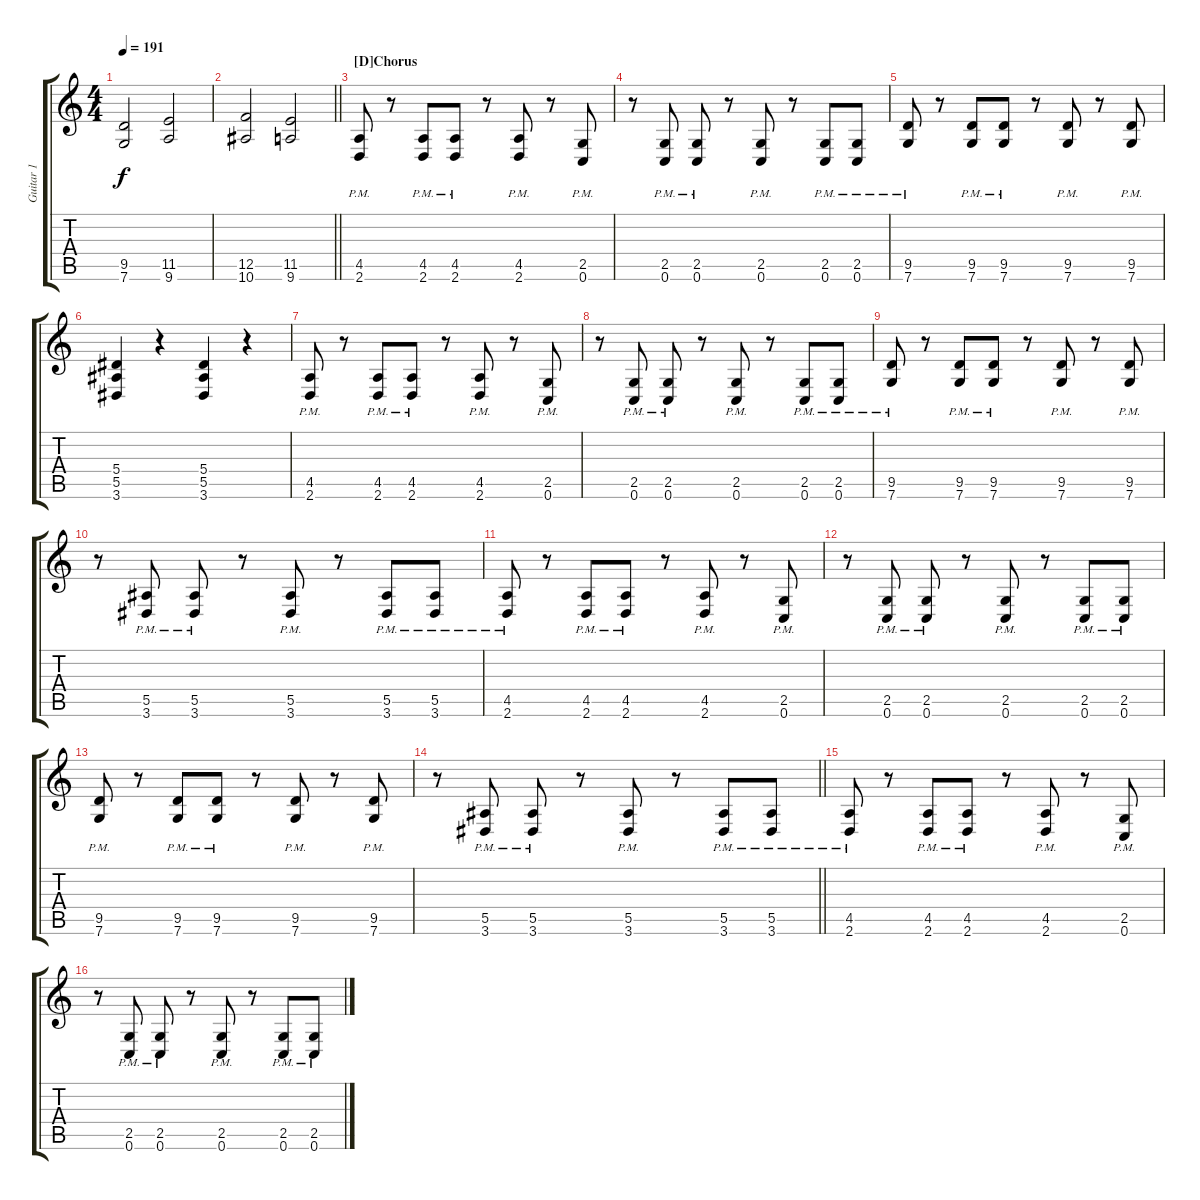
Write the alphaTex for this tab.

\track ("Guitar 1" "Guitar 1") {instrument distortionguitar}
\staff {score tabs}
\tuning (C4 G3 Eb3 Bb2 F2 C2) {hide}
\ts (4 4)
\tempo 191
\clef g2
\ks c
(9.5 7.6).2{dy f} (11.5 9.6).2 |
\barLineRight lightlight
(12.5 10.6).2 (11.5 9.6).2 |
\section ("" "[D]Chorus")
(4.5{pm} 2.6{pm}).8 r.8 (4.5{pm} 2.6{pm}).8 (4.5{pm} 2.6{pm}).8 r.8 (4.5{pm} 2.6{pm}).8 r.8 (2.5{pm} 0.6{pm}).8 |
r.8 (2.5{pm} 0.6{pm}).8 (2.5{pm} 0.6{pm}).8 r.8 (2.5{pm} 0.6{pm}).8 r.8 (2.5{pm} 0.6{pm}).8 (2.5{pm} 0.6{pm}).8 |
(9.5{pm} 7.6{pm}).8 r.8 (9.5{pm} 7.6{pm}).8 (9.5{pm} 7.6{pm}).8 r.8 (9.5{pm} 7.6{pm}).8 r.8 (9.5{pm} 7.6{pm}).8 |
(5.4 5.5 3.6).4 r.4 (5.4 5.5 3.6).4 r.4 |
(4.5{pm} 2.6{pm}).8 r.8 (4.5{pm} 2.6{pm}).8 (4.5{pm} 2.6{pm}).8 r.8 (4.5{pm} 2.6{pm}).8 r.8 (2.5{pm} 0.6{pm}).8 |
r.8 (2.5{pm} 0.6{pm}).8 (2.5{pm} 0.6{pm}).8 r.8 (2.5{pm} 0.6{pm}).8 r.8 (2.5{pm} 0.6{pm}).8 (2.5{pm} 0.6{pm}).8 |
(9.5{pm} 7.6{pm}).8 r.8 (9.5{pm} 7.6{pm}).8 (9.5{pm} 7.6{pm}).8 r.8 (9.5{pm} 7.6{pm}).8 r.8 (9.5{pm} 7.6{pm}).8 |
r.8 (5.5{pm} 3.6{pm}).8 (5.5{pm} 3.6{pm}).8 r.8 (5.5{pm} 3.6{pm}).8 r.8 (5.5{pm} 3.6{pm}).8 (5.5{pm} 3.6{pm}).8 |
(4.5{pm} 2.6{pm}).8 r.8 (4.5{pm} 2.6{pm}).8 (4.5{pm} 2.6{pm}).8 r.8 (4.5{pm} 2.6{pm}).8 r.8 (2.5{pm} 0.6{pm}).8 |
r.8 (2.5{pm} 0.6{pm}).8 (2.5{pm} 0.6{pm}).8 r.8 (2.5{pm} 0.6{pm}).8 r.8 (2.5{pm} 0.6{pm}).8 (2.5{pm} 0.6{pm}).8 |
(9.5{pm} 7.6{pm}).8 r.8 (9.5{pm} 7.6{pm}).8 (9.5{pm} 7.6{pm}).8 r.8 (9.5{pm} 7.6{pm}).8 r.8 (9.5{pm} 7.6{pm}).8 |
\barLineRight lightlight
r.8 (5.5{pm} 3.6{pm}).8 (5.5{pm} 3.6{pm}).8 r.8 (5.5{pm} 3.6{pm}).8 r.8 (5.5{pm} 3.6{pm}).8 (5.5{pm} 3.6{pm}).8 |
(4.5{pm} 2.6{pm}).8 r.8 (4.5{pm} 2.6{pm}).8 (4.5{pm} 2.6{pm}).8 r.8 (4.5{pm} 2.6{pm}).8 r.8 (2.5{pm} 0.6{pm}).8 |
r.8 (2.5{pm} 0.6{pm}).8 (2.5{pm} 0.6{pm}).8 r.8 (2.5{pm} 0.6{pm}).8 r.8 (2.5{pm} 0.6{pm}).8 (2.5{pm} 0.6{pm}).8
